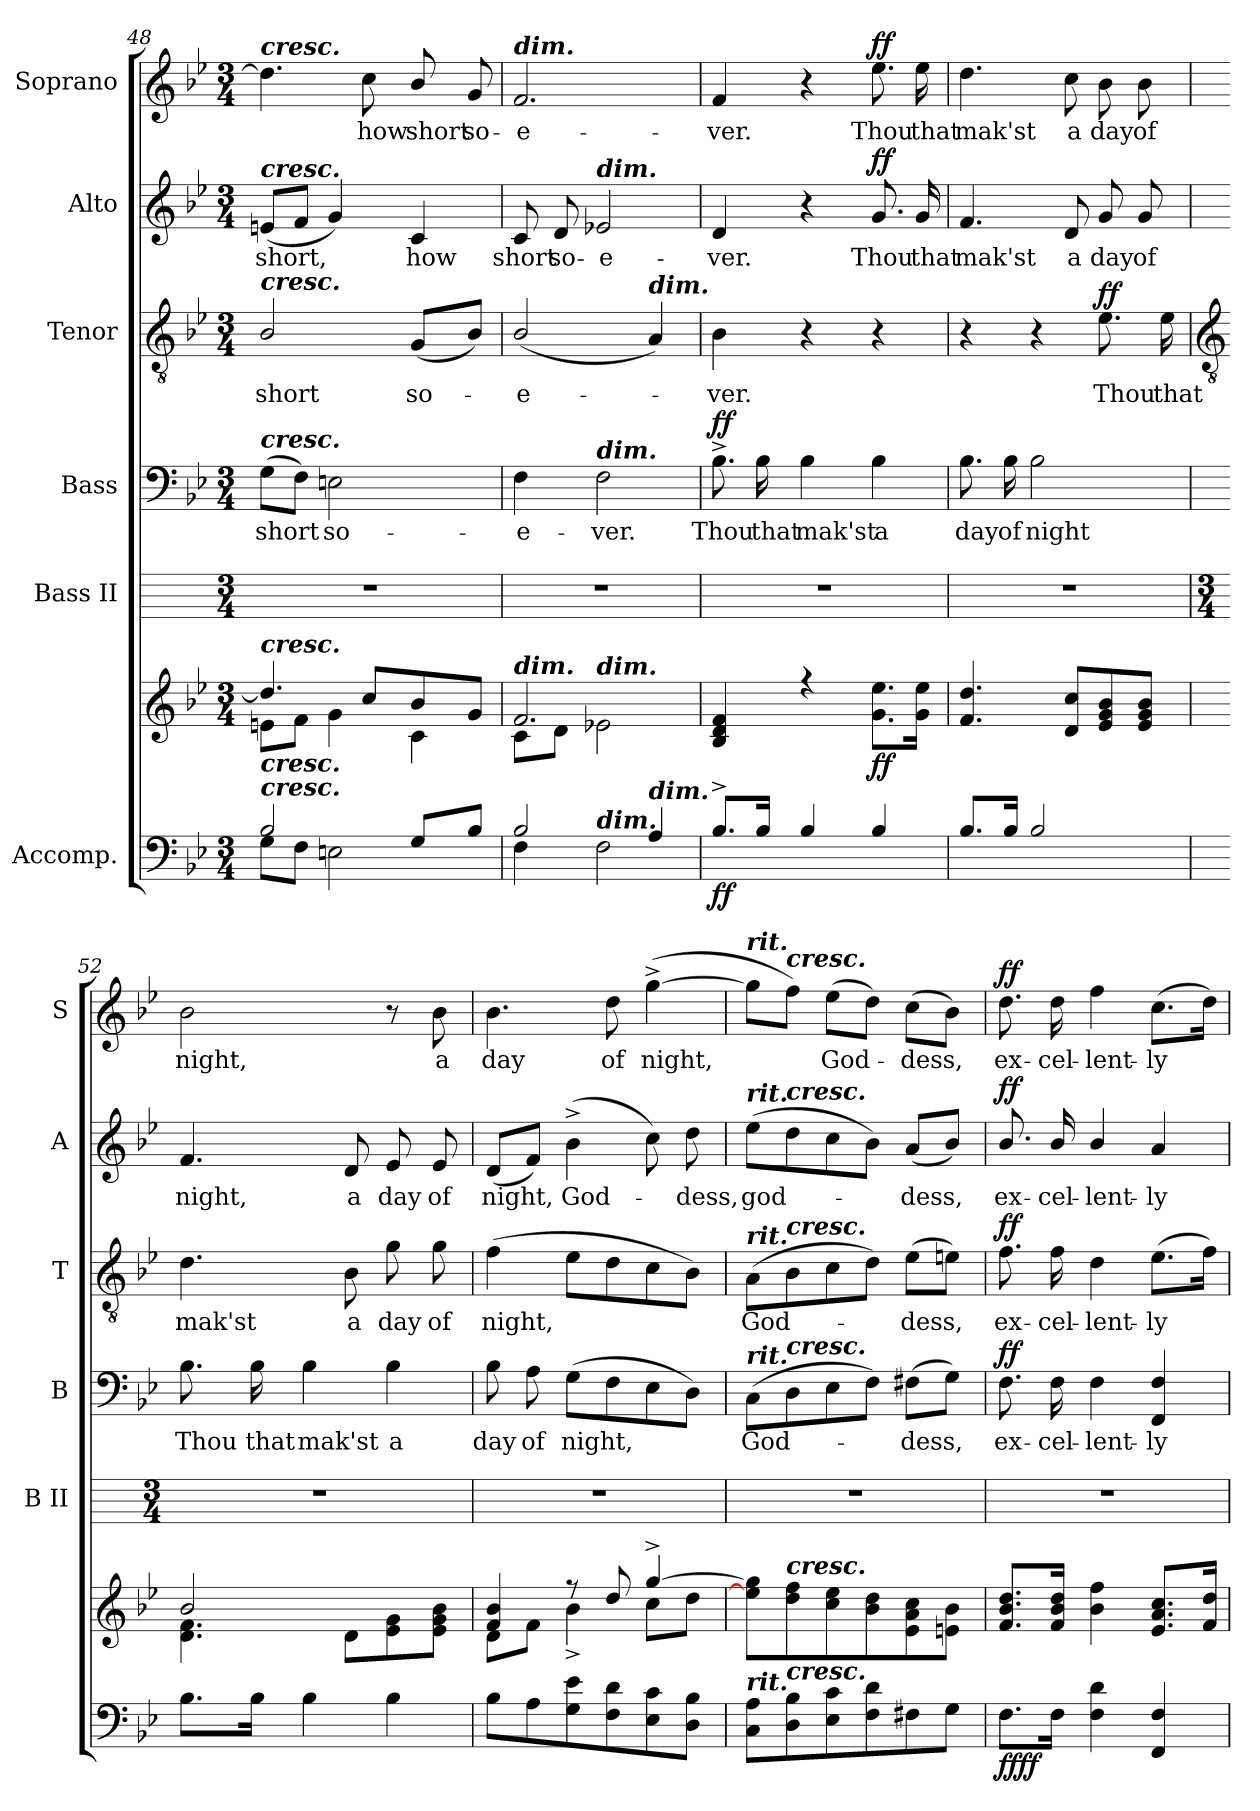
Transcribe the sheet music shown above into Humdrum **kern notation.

**kern	**kern	**dynam	**kern	**kern	**text	**dynam	**kern	**text	**dynam	**kern	**text	**dynam	**kern	**text	**dynam
*part6	*part6	*part6	*part5	*part4	*part4	*part4	*part3	*part3	*part3	*part2	*part2	*part2	*part1	*part1	*part1
*staff7	*staff6	*staff6/7	*staff5	*staff4	*staff4	*staff4	*staff3	*staff3	*staff3	*staff2	*staff2	*staff2	*staff1	*staff1	*staff1
*I"Accomp.	*	*	*I"Bass II	*I"Bass	*	*	*I"Tenor	*	*	*I"Alto	*	*	*I"Soprano	*	*
*	*	*	*I'B II	*I'B	*	*	*I'T	*	*	*I'A	*	*	*I'S	*	*
!!LO:LB:g=z
*clefF4	*clefG2	*	*	*clefF4	*	*	*clefGv2	*	*	*clefG2	*	*	*clefG2	*	*
*k[b-e-]	*k[b-e-]	*	*	*k[b-e-]	*	*	*k[b-e-]	*	*	*k[b-e-]	*	*	*k[b-e-]	*	*
*B-:	*B-:	*	*	*B-:	*	*	*B-:	*	*	*B-:	*	*	*B-:	*	*
*M3/4	*M3/4	*	*M3/4	*M3/4	*	*	*M3/4	*	*	*M3/4	*	*	*M3/4	*	*
=48	=48	=48	=48	=48	=48	=48	=48	=48	=48	=48	=48	=48	=48	=48	=48
*^	*^	*	*	*	*	*	*	*	*	*	*	*	*	*	*
!	!	!	!	!	!	!	!	!	!	!	!	!	!	!	!LO:TX:a:Bi:t=cresc.	!	!
!	!	!	!	!	!	!	!	!	!	!	!	!LO:TX:a:Bi:t=cresc.	!	!	!	!	!
!	!	!	!	!	!	!	!	!	!LO:TX:a:Bi:t=cresc.	!	!	!	!	!	!	!	!
!	!	!	!	!	!	!LO:TX:a:Bi:t=cresc.	!	!	!	!	!	!	!	!	!	!	!
!	!	!LO:TX:a:Bi:t=cresc.	!	!	!	!	!	!	!	!	!	!	!	!	!	!	!
!LO:TX:a:Bi:t=cresc.	!	!	!	!	!	!	!	!	!	!	!	!	!	!	!	!	!
!LO:TX:a:Bi:t=cresc.	!	!	!	!	!	!	!	!	!	!	!	!	!	!	!	!	!
!	!	!	!	!	!	!	!LO:LY:b	!	!	!LO:LY:b	!	!	!LO:LY:b	!	!	!	!
2B-/	8G\L	4.dd/]	8en\L	.	2.r	(>8GL	short	.	2B-/	short	.	(<8enL	short,	.	4.dd]	.	.
.	8F\J	.	8f\J	.	.	8FJ)	.	.	.	.	.	8fJ	.	.	.	.	.
!	!	!	!	!	!	!	!LO:LY:b	!	!	!	!	!	!	!	!	!	!
.	2En\	.	4g\	.	.	2En	so-	.	.	.	.	4g)	.	.	.	.	.
!	!	!	!	!	!	!	!	!	!	!	!	!	!	!	!	!LO:LY:b	!
.	.	8ccL	.	.	.	.	.	.	.	.	.	.	.	.	8cc	how	.
!	!	!	!	!	!	!	!	!	!	!LO:LY:b	!	!	!LO:LY:b	!	!	!LO:LY:b	!
8G/L	.	8b-	4c\	.	.	.	.	.	(<8GL	so-	.	4c	how	.	8b-/	short	.
!	!	!	!	!	!	!	!	!	!	!	!	!	!	!	!	!LO:LY:b	!
8B-/J	.	8gJ	.	.	.	.	.	.	8B-/J)	.	.	.	.	.	8g	so-	.
=49	=49	=49	=49	=49	=49	=49	=49	=49	=49	=49	=49	=49	=49	=49	=49	=49	=49
!	!	!	!	!	!	!	!	!	!	!	!	!	!	!	!LO:TX:a:Bi:t=dim.	!	!
!	!	!LO:TX:a:Bi:t=dim.	!	!	!	!	!	!	!	!	!	!	!	!	!	!	!
!	!	!	!	!	!	!	!LO:LY:b	!	!	!LO:LY:b	!	!	!LO:LY:b	!	!	!LO:LY:b	!
2B-/	4F\	2.f	8c\L	.	2.r	4F	-e-	.	(<2B-/	e-	.	8c	short	.	2.f	-e-	.
!	!	!	!	!	!	!	!	!	!	!	!	!	!LO:LY:b	!	!	!	!
.	.	.	8d\J	.	.	.	.	.	.	.	.	8d	so-	.	.	.	.
!	!	!	!	!	!	!	!	!	!	!	!	!LO:TX:a:Bi:t=dim.	!	!	!	!	!
!	!	!	!	!	!	!LO:TX:a:Bi:t=dim.	!	!	!	!	!	!	!	!	!	!	!
!	!	!	!LO:TX:a:Bi:t=dim.	!	!	!	!	!	!	!	!	!	!	!	!	!	!
!	!LO:TX:a:Bi:t=dim.	!	!	!	!	!	!	!	!	!	!	!	!	!	!	!	!
!	!	!	!	!	!	!	!LO:LY:b	!	!	!	!	!	!LO:LY:b	!	!	!	!
.	2F\	.	2e-X\	.	.	2F	-ver.	.	.	.	.	2e-X	-e-	.	.	.	.
!	!	!	!	!	!	!	!	!	!LO:TX:a:Bi:t=dim.	!	!	!	!	!	!	!	!
!LO:TX:a:Bi:t=dim.	!	!	!	!	!	!	!	!	!	!	!	!	!	!	!	!	!
4A/	.	.	.	.	.	.	.	.	4A)	.	.	.	.	.	.	.	.
=50	=50	=50	=50	=50	=50	=50	=50	=50	=50	=50	=50	=50	=50	=50	=50	=50	=50
!	!LO:N:vis=1	!	!	!LO:DY:b=2	!	!	!LO:LY:b	!LO:DY:b	!	!LO:LY:b	!	!	!LO:LY:b	!	!	!LO:LY:b	!
8.B-^L	2.ryy	4B- 4d 4f	2.ryy	ff	2.r	8.B-^	Thou	ff	4B-	ver.	.	4d	-ver.	.	4f	-ver.	.
!	!	!	!	!	!	!	!LO:LY:b	!	!	!	!	!	!	!	!	!	!
16B-J	.	.	.	.	.	16B-	that	.	.	.	.	.	.	.	.	.	.
!	!	!	!	!	!	!	!LO:LY:b	!	!	!	!	!	!	!	!	!	!
4B-	.	4r	.	.	.	4B-	mak'st	.	4r	.	.	4r	.	.	4r	.	.
!	!	!	!	!LO:DY:b	!	!	!LO:LY:b	!	!	!	!	!	!LO:LY:b	!LO:DY:b	!	!LO:LY:b	!LO:DY:b
4B-	.	8.g\ 8.ee-\L	.	ff	.	4B-	a	.	4r	.	.	8.g	Thou	ff	8.ee-	Thou	ff
!	!	!	!	!	!	!	!	!	!	!	!	!	!LO:LY:b	!	!	!LO:LY:b	!
.	.	16g\ 16ee-\J	.	.	.	.	.	.	.	.	.	16g	that	.	16ee-	that	.
=51	=51	=51	=51	=51	=51	=51	=51	=51	=51	=51	=51	=51	=51	=51	=51	=51	=51
!	!LO:N:vis=1	!	!	!	!	!	!LO:LY:b	!	!	!	!	!	!LO:LY:b	!	!	!LO:LY:b	!
8.B-L	2.ryy	4.f 4.dd	2.ryy	.	2.r	8.B-	day	.	4r	.	.	4.f	mak'st	.	4.dd	mak'st	.
!	!	!	!	!	!	!	!LO:LY:b	!	!	!	!	!	!	!	!	!	!
16B-J	.	.	.	.	.	16B-	of	.	.	.	.	.	.	.	.	.	.
!	!	!	!	!	!	!	!LO:LY:b	!	!	!	!	!	!	!	!	!	!
2B-	.	.	.	.	.	2B-	night	.	4r	.	.	.	.	.	.	.	.
!	!	!	!	!	!	!	!	!	!	!	!	!	!LO:LY:b	!	!	!LO:LY:b	!
.	.	8d 8ccL	.	.	.	.	.	.	.	.	.	8d	a	.	8cc	a	.
!	!	!	!	!	!	!	!	!	!	!LO:LY:b	!LO:DY:b	!	!LO:LY:b	!	!	!LO:LY:b	!
.	.	8e- 8g 8b-	.	.	.	.	.	.	8.e-	Thou	ff	8g	day	.	8b-	day	.
!	!	!	!	!	!	!	!	!	!	!	!	!	!LO:LY:b	!	!	!LO:LY:b	!
.	.	8e- 8g 8b-J	.	.	.	.	.	.	.	.	.	8g	of	.	8b-	of	.
!	!	!	!	!	!	!	!	!	!	!LO:LY:b	!	!	!	!	!	!	!
.	.	.	.	.	.	.	.	.	16e-	that	.	.	.	.	.	.	.
*v	*v	*	*	*	*	*	*	*	*	*	*	*	*	*	*	*	*
!!LO:LB:g=z
=52	=52	=52	=52	=52	=52	=52	=52	=52	=52	=52	=52	=52	=52	=52	=52	=52
*	*	*	*	*	*	*	*	*clefGv2	*	*	*	*	*	*	*	*
*	*	*	*	*M3/4	*	*	*	*	*	*	*	*	*	*	*	*
!	!	!	!	!	!	!LO:LY:b	!	!	!LO:LY:b	!	!	!LO:LY:b	!	!	!LO:LY:b	!
8.B-L	2b-/	4.d\ 4.f\	.	2.r	8.B-	Thou	.	4.d	mak'st	.	4.f	night,	.	2b-	night,	.
!	!	!	!	!	!	!LO:LY:b	!	!	!	!	!	!	!	!	!	!
16B-J	.	.	.	.	16B-	that	.	.	.	.	.	.	.	.	.	.
!	!	!	!	!	!	!LO:LY:b	!	!	!	!	!	!	!	!	!	!
4B-	.	.	.	.	4B-	mak'st	.	.	.	.	.	.	.	.	.	.
!	!	!	!	!	!	!	!	!	!LO:LY:b	!	!	!LO:LY:b	!	!	!	!
.	.	8d\L	.	.	.	.	.	8B-	a	.	8d	a	.	.	.	.
!	!	!	!	!	!	!LO:LY:b	!	!	!LO:LY:b	!	!	!LO:LY:b	!	!	!	!
4B-	4ryy	8e-\ 8g\	.	.	4B-	a	.	8g	day	.	8e-	day	.	8r	.	.
!	!	!	!	!	!	!	!	!	!LO:LY:b	!	!	!LO:LY:b	!	!	!LO:LY:b	!
.	.	8e-\ 8g\ 8b-\J	.	.	.	.	.	8g	of	.	8e-	of	.	8b-	a	.
=53	=53	=53	=53	=53	=53	=53	=53	=53	=53	=53	=53	=53	=53	=53	=53	=53
!	!	!	!	!	!	!LO:LY:b	!	!	!LO:LY:b	!	!	!LO:LY:b	!	!	!LO:LY:b	!
8B-L	4f/ 4b-/	8d\L	.	2.r	8B-	day	.	(>4f	night,	.	(<8dL	night,	.	4.b-	day	.
!	!	!	!	!	!	!LO:LY:b	!	!	!	!	!	!	!	!	!	!
8A	.	8f\J	.	.	8A	of	.	.	.	.	8fJ)	.	.	.	.	.
!	!	!	!	!	!	!LO:LY:b	!	!	!	!	!	!LO:LY:b	!	!	!	!
8G 8e-	8r	4b-^\	.	.	(>8GL	night,	.	8e-L	.	.	(>4b-^	God-	.	.	.	.
!	!	!	!	!	!	!	!	!	!	!	!	!	!	!	!LO:LY:b	!
8F 8d	8dd/	.	.	.	8F	.	.	8d	.	.	.	.	.	8dd	of	.
!	!	!	!	!	!	!	!	!	!	!	!	!	!	!	!LO:LY:b	!
8E- 8c	[4gg^/	8cc\L	.	.	8E-	.	.	8c	.	.	8cc)	.	.	(>[4gg^	night,	.
!	!	!	!	!	!	!	!	!	!	!	!	!LO:LY:b	!	!	!	!
8D 8B-J	.	8dd\J	.	.	8DJ)	.	.	8B-J)	.	.	8dd	dess,	.	.	.	.
=54	=54	=54	=54	=54	=54	=54	=54	=54	=54	=54	=54	=54	=54	=54	=54	=54
!	!	!	!	!	!	!	!	!	!	!	!	!	!	!LO:TX:a:Bi:t=rit.	!	!
!	!	!	!	!	!	!	!	!	!	!	!LO:TX:a:Bi:t=rit.	!	!	!	!	!
!	!	!	!	!	!	!	!	!LO:TX:a:Bi:t=rit.	!	!	!	!	!	!	!	!
!	!	!	!	!	!LO:TX:a:Bi:t=rit.	!	!	!	!	!	!	!	!	!	!	!
!LO:TX:a:Bi:t=rit.	!	!	!	!	!	!	!	!	!	!	!	!	!	!	!	!
!	!	!	!	!	!	!LO:LY:b	!	!	!LO:LY:b	!	!	!LO:LY:b	!	!	!	!
8C 8AL	8ee-\] 8gg\]L	2.ryy	.	2.r	(>8CL	God-	.	(>8AL	God-	.	(>8ee-L	god-	.	8ggL]	.	.
!	!	!	!	!	!	!	!	!	!	!	!	!	!	!LO:TX:a:Bi:t=cresc.	!	!
!	!	!	!	!	!	!	!	!	!	!	!LO:TX:a:Bi:t=cresc.	!	!	!	!	!
!	!	!	!	!	!	!	!	!LO:TX:a:Bi:t=cresc.	!	!	!	!	!	!	!	!
!	!	!	!	!	!LO:TX:a:Bi:t=cresc.	!	!	!	!	!	!	!	!	!	!	!
!	!LO:TX:a:Bi:t=cresc.	!	!	!	!	!	!	!	!	!	!	!	!	!	!	!
!LO:TX:a:Bi:t=cresc.	!	!	!	!	!	!	!	!	!	!	!	!	!	!	!	!
8D 8B-	8dd\ 8ff\	.	.	.	8D	.	.	8B-	.	.	8dd	.	.	8ffJ)	.	.
!	!	!	!	!	!	!	!	!	!	!	!	!	!	!	!LO:LY:b	!
8E- 8c	8cc\ 8ee-\	.	.	.	8E-	.	.	8c	.	.	8cc	.	.	(>8ee-L	God-	.
8F 8d	8b-\ 8dd\	.	.	.	8FJ)	.	.	8dJ)	.	.	8b-J)	.	.	8ddJ)	.	.
!	!	!	!	!	!	!LO:LY:b	!	!	!LO:LY:b	!	!	!LO:LY:b	!	!	!LO:LY:b	!
8F#X	8e-\ 8a\ 8cc\	.	.	.	(>8F#XL	dess,	.	(>8e-L	dess,	.	(<8aL	dess,	.	(>8ccL	dess,	.
8GJ	8en\ 8b-\J	.	.	.	8GJ)	.	.	8enJ)	.	.	8b-J)	.	.	8b-J)	.	.
=55	=55	=55	=55	=55	=55	=55	=55	=55	=55	=55	=55	=55	=55	=55	=55	=55
!	!	!	!LO:DY:b=2	!	!	!LO:LY:b	!	!	!LO:LY:b	!	!	!LO:LY:b	!	!	!LO:LY:b	!
!	!	!	!LO:DY:n=1:b	!	!	!	!LO:DY:b	!	!	!LO:DY:b	!	!	!LO:DY:b	!	!	!LO:DY:b
8.FL	8.f/ 8.b-/ 8.dd/L	2.ryy	ff ff	2.r	8.F	ex-	ff	8.f	ex-	ff	8.b-/	ex-	ff	8.dd	ex-	ff
!	!	!	!	!	!	!LO:LY:b	!	!	!LO:LY:b	!	!	!LO:LY:b	!	!	!LO:LY:b	!
16FJ	16f/ 16b-/ 16dd/J	.	.	.	16F	-cel-	.	16f	-cel-	.	16b-/	-cel-	.	16dd	-cel-	.
!	!	!	!	!	!	!LO:LY:b	!	!	!LO:LY:b	!	!	!LO:LY:b	!	!	!LO:LY:b	!
4F 4d	4b-\ 4ff\	.	.	.	4F	-lent-	.	4d	-lent-	.	4b-/	-lent-	.	4ff	-lent-	.
!	!	!	!	!	!	!LO:LY:b	!	!	!LO:LY:b	!	!	!LO:LY:b	!	!	!LO:LY:b	!
4FF 4F	8.e-/ 8.a/ 8.cc/L	.	.	.	4FF 4F	-ly	.	(>8.e-L	-ly	.	4a	-ly	.	(>8.ccL	-ly	.
.	16f/ 16dd/J	.	.	.	.	.	.	16fJ)	.	.	.	.	.	16ddJ)	.	.
*	*v	*v	*	*	*	*	*	*	*	*	*	*	*	*	*	*
=	=	=	=	=	=	=	=	=	=	=	=	=	=	=	=
*-	*-	*-	*-	*-	*-	*-	*-	*-	*-	*-	*-	*-	*-	*-	*-
